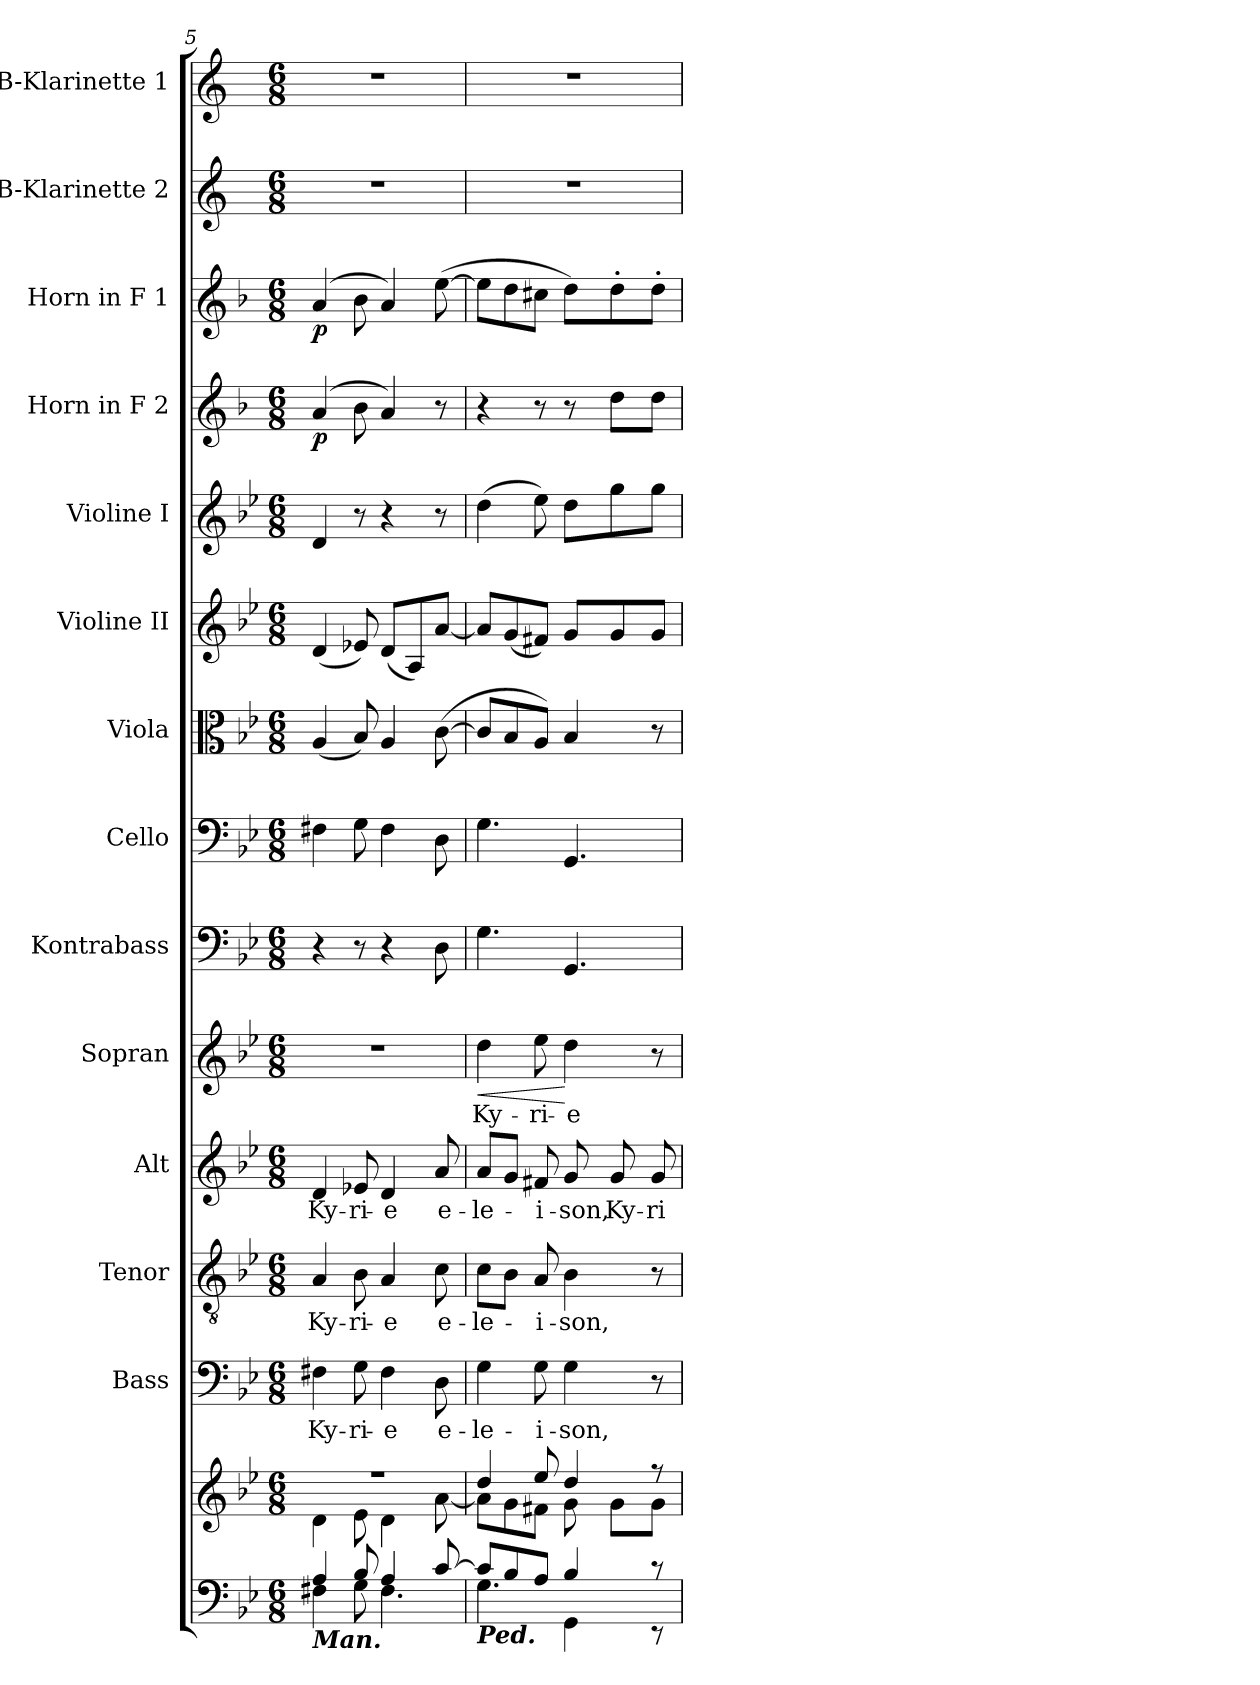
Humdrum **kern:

**kern	**kern	**kern	**text	**kern	**text	**kern	**text	**kern	**text	**dynam	**kern	**kern	**kern	**kern	**kern	**kern	**dynam	**kern	**dynam	**kern	**kern
*part14	*part14	*part13	*part13	*part12	*part12	*part11	*part11	*part10	*part10	*part10	*part9	*part8	*part7	*part6	*part5	*part4	*part4	*part3	*part3	*part2	*part1
*staff15	*staff14	*staff13	*staff13	*staff12	*staff12	*staff11	*staff11	*staff10	*staff10	*staff10	*staff9	*staff8	*staff7	*staff6	*staff5	*staff4	*staff4	*staff3	*staff3	*staff2	*staff1
*	*	*I"Bass	*	*I"Tenor	*	*I"Alt	*	*I"Sopran	*	*	*I"Kontrabass	*I"Cello	*I"Viola	*I"Violine II	*I"Violine I	*I"Horn in F 2	*	*I"Horn in F 1	*	*I"B-Klarinette 2	*I"B-Klarinette 1
*	*	*I'B.	*	*I'T.	*	*I'A.	*	*I'S.	*	*	*I'Kb.	*	*I'Vla.	*I'Vl. II	*I'Vl. I	*	*	*	*	*I'B Kl. 2	*I'B Kl. 1
*clefF4	*clefG2	*clefF4	*	*clefGv2	*	*clefG2	*	*clefG2	*	*	*clefF4	*clefF4	*clefC3	*clefG2	*clefG2	*clefG2	*	*clefG2	*	*clefG2	*clefG2
*	*	*	*	*	*	*	*	*	*	*	*ITrd7c12	*	*	*	*	*ITrd4c7	*	*ITrd4c7	*	*ITrd1c2	*ITrd1c2
*k[b-e-]	*k[b-e-]	*k[b-e-]	*	*k[b-e-]	*	*k[b-e-]	*	*k[b-e-]	*	*	*k[b-e-]	*k[b-e-]	*k[b-e-]	*k[b-e-]	*k[b-e-]	*k[b-e-]	*	*k[b-e-]	*	*k[b-e-]	*k[b-e-]
*B-:	*B-:	*B-:	*	*B-:	*	*B-:	*	*B-:	*	*	*B-:	*B-:	*B-:	*B-:	*B-:	*B-:	*	*B-:	*	*B-:	*B-:
*M6/8	*M6/8	*M6/8	*	*M6/8	*	*M6/8	*	*M6/8	*	*	*M6/8	*M6/8	*M6/8	*M6/8	*M6/8	*M6/8	*	*M6/8	*	*M6/8	*M6/8
=5	=5	=5	=5	=5	=5	=5	=5	=5	=5	=5	=5	=5	=5	=5	=5	=5	=5	=5	=5	=5	=5
*^	*	*	*	*	*	*	*	*	*	*	*	*	*	*	*	*	*	*	*	*	*
!LO:TX:b:Bi:t=Man.	!	!	!	!	!	!	!	!	!	!	!	!	!	!	!	!	!	!	!	!	!	!
!	!	!LO:N:vis=1	!	!LO:LY:b	!	!LO:LY:b	!	!LO:LY:b	!	!	!	!	!	!	!	!	!	!LO:DY:b	!	!LO:DY:b	!	!
*	*	*^	*	*	*	*	*	*	*	*	*	*	*	*	*	*	*	*	*	*	*	*
4A/	4F#X\	2.r	4d\	4F#X\	Ky-	4A/	Ky-	4d/	Ky-	2.r	.	.	4r	4F#X\	(<4A/	(<4d/	4d/	(4d/	p	(4d/	p	2.r	2.r
!	!	!	!	!	!LO:LY:b	!	!LO:LY:b	!	!LO:LY:b	!	!	!	!	!	!	!	!	!	!	!	!	!	!
8B-/	8G\	.	8e-\	8G\	-ri-	8B-\	-ri-	8e-X/	-ri-	.	.	.	8r	8G\	8B-/)	8e-X/)	8r	8e-\	.	8e-\	.	.	.
!	!	!	!	!	!LO:LY:b	!	!LO:LY:b	!	!LO:LY:b	!	!	!	!	!	!	!	!	!	!	!	!	!	!
4A/	4.F#\	.	4d\	4F#\	-e	4A/	-e	4d/	-e	.	.	.	4r	4F#\	4A/	(<8d/L	4r	4d/)	.	4d/)	.	.	.
.	.	.	.	.	.	.	.	.	.	.	.	.	.	.	.	8A/)	.	.	.	.	.	.	.
!	!	!	!	!	!LO:LY:b	!	!LO:LY:b	!	!LO:LY:b	!	!	!	!	!	!	!	!	!	!	!	!	!	!
[>8c/	.	.	[<8a\	8D\	e-	8c\	e-	8a/	e-	.	.	.	8DD\	8D\	(>[8c\	[8a/J	8r	8r	.	(>[8a\	.	.	.
=6	=6	=6	=6	=6	=6	=6	=6	=6	=6	=6	=6	=6	=6	=6	=6	=6	=6	=6	=6	=6	=6	=6	=6
!LO:TX:b:Bi:t=Ped.	!	!	!	!	!	!	!	!	!	!	!	!	!	!	!	!	!	!	!	!	!	!	!
!	!	!	!	!	!LO:LY:b	!	!LO:LY:b	!	!LO:LY:b	!	!LO:LY:b	!LO:HP:b	!	!	!	!	!	!	!	!	!	!	!
8c/L]	4.G\	4dd/	8a\L]	4G\	-le-	8c\L	-le-	8a/L	-le-	4dd\	Ky-	<	4.GG\	4.G\	8c/L]	8a/L]	(>4dd\	4r	.	8a\L]	.	2.r	2.r
8B-/	.	.	8g\	.	.	8B-\J	.	8g/J	.	.	.	.	.	.	8B-/	(<8g/	.	.	.	8g\	.	.	.
!	!	!	!	!	!LO:LY:b	!	!LO:LY:b	!	!LO:LY:b	!	!LO:LY:b	!	!	!	!	!	!	!	!	!	!	!	!
8A/J	.	8ee-/	8f#X\J	8G\	-i-	8A/	-i-	8f#X/	-i-	8ee-\	-ri-	.	.	.	8A/J)	8f#X/J)	8ee-\)	8r	.	8f#X\J	.	.	.
!	!	!	!	!	!LO:LY:b	!	!LO:LY:b	!	!LO:LY:b	!	!LO:LY:b	!	!	!	!	!	!	!	!	!	!	!	!
4B-/	4GG\	4dd/	8g\	4G\	-son,	4B-\	-son,	8g/	-son,	4dd\	-e	[	4.GGG/	4.GG/	4B-/	8g/L	8dd\L	8r	.	8g\L)	.	.	.
!	!	!	!	!	!	!	!	!	!LO:LY:b	!	!	!	!	!	!	!	!	!	!	!	!	!	!
.	.	.	8g\L	.	.	.	.	8g/	Ky-	.	.	.	.	.	.	8g/	8gg\	8g\L	.	8g'>\	.	.	.
!	!	!	!	!	!	!	!	!	!LO:LY:b	!	!	!	!	!	!	!	!	!	!	!	!	!	!
8r	8r	8ree	8g\J	8r	.	8r	.	8g/	-ri-	8r	.	.	.	.	8r	8g/J	8gg\J	8g\J	.	8g'>\J	.	.	.
*v	*v	*	*	*	*	*	*	*	*	*	*	*	*	*	*	*	*	*	*	*	*	*	*
*	*v	*v	*	*	*	*	*	*	*	*	*	*	*	*	*	*	*	*	*	*	*	*
=	=	=	=	=	=	=	=	=	=	=	=	=	=	=	=	=	=	=	=	=	=
*-	*-	*-	*-	*-	*-	*-	*-	*-	*-	*-	*-	*-	*-	*-	*-	*-	*-	*-	*-	*-	*-
